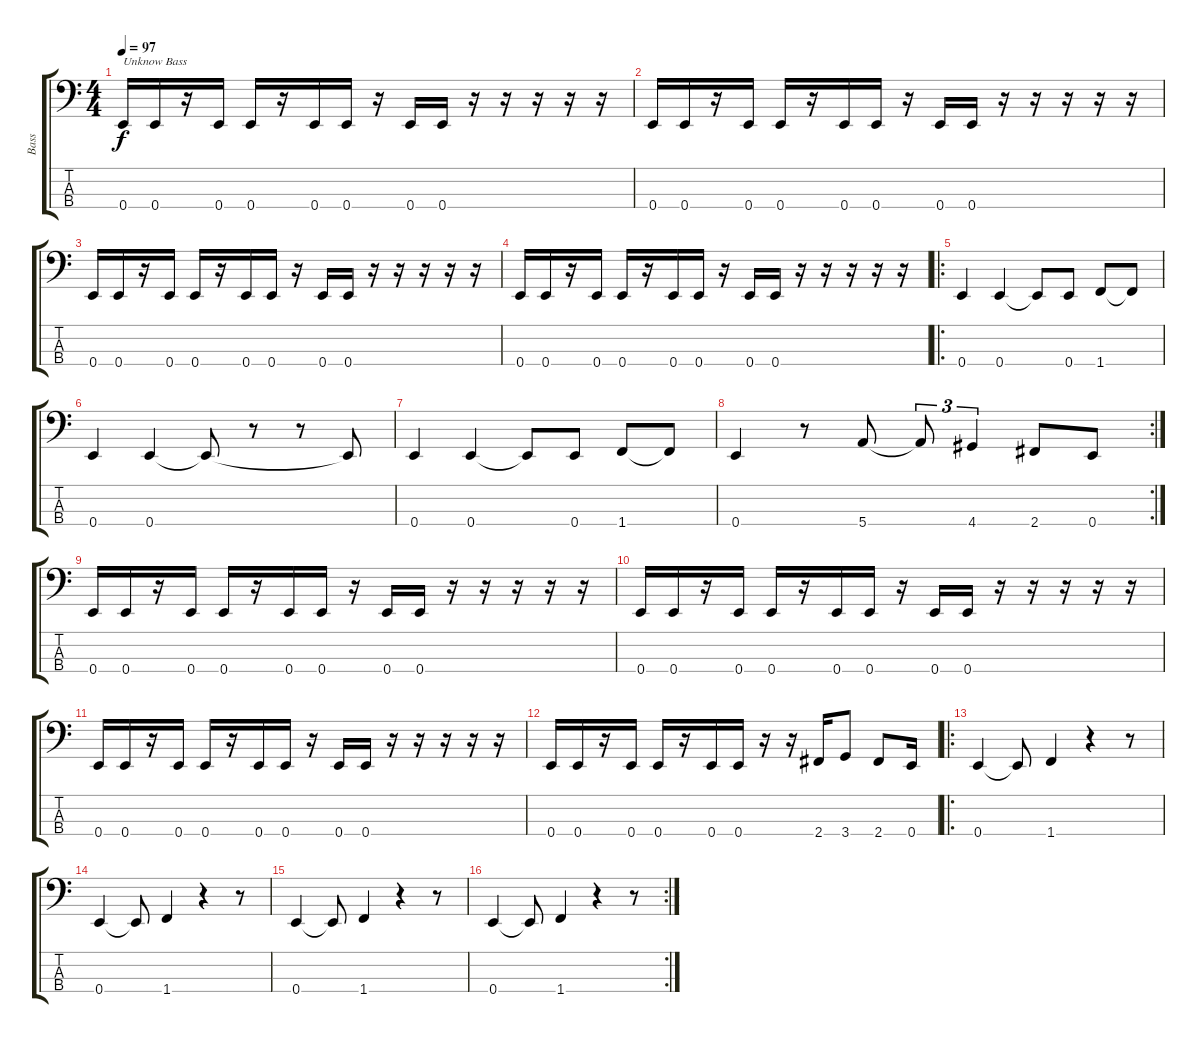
\track ("Bass" "Bass") {instrument electricbasspick}
\staff {score tabs}
\tuning (G2 D2 A1 E1) {hide}
\ts (4 4)
\tempo 97
\clef f4
\ks c
0.4.16{txt "Unknow Bass" dy f instrument electricbasspick} 0.4.16 r.16 0.4.16 0.4.16 r.16 0.4.16 0.4.16 r.16 0.4.16 0.4.16 r.16 r.16 r.16 r.16 r.16 |
0.4.16 0.4.16 r.16 0.4.16 0.4.16 r.16 0.4.16 0.4.16 r.16 0.4.16 0.4.16 r.16 r.16 r.16 r.16 r.16 |
0.4.16 0.4.16 r.16 0.4.16 0.4.16 r.16 0.4.16 0.4.16 r.16 0.4.16 0.4.16 r.16 r.16 r.16 r.16 r.16 |
0.4.16 0.4.16 r.16 0.4.16 0.4.16 r.16 0.4.16 0.4.16 r.16 0.4.16 0.4.16 r.16 r.16 r.16 r.16 r.16 |
\ro
0.4.4 0.4.4 0.4{t}.8 0.4.8 1.4.8 1.4{t}.8 |
0.4.4 0.4.4 0.4{t}.8 r.8 r.8 0.4{t}.8 |
0.4.4 0.4.4 0.4{t}.8 0.4.8 1.4.8 1.4{t}.8 |
\rc 2
0.4.4 r.8 5.4.8 5.4{t}.8{tu (3 2)} 4.4.4{tu (3 2)} 2.4.8 0.4.8 |
0.4.16 0.4.16 r.16 0.4.16 0.4.16 r.16 0.4.16 0.4.16 r.16 0.4.16 0.4.16 r.16 r.16 r.16 r.16 r.16 |
0.4.16 0.4.16 r.16 0.4.16 0.4.16 r.16 0.4.16 0.4.16 r.16 0.4.16 0.4.16 r.16 r.16 r.16 r.16 r.16 |
0.4.16 0.4.16 r.16 0.4.16 0.4.16 r.16 0.4.16 0.4.16 r.16 0.4.16 0.4.16 r.16 r.16 r.16 r.16 r.16 |
0.4.16 0.4.16 r.16 0.4.16 0.4.16 r.16 0.4.16 0.4.16 r.16 r.16 2.4.16 3.4.8 2.4.8 0.4.16 |
\ro
0.4.4 0.4{t}.8 1.4.4 r.4 r.8 |
0.4.4 0.4{t}.8 1.4.4 r.4 r.8 |
0.4.4 0.4{t}.8 1.4.4 r.4 r.8 |
\rc 2
0.4.4 0.4{t}.8 1.4.4 r.4 r.8
